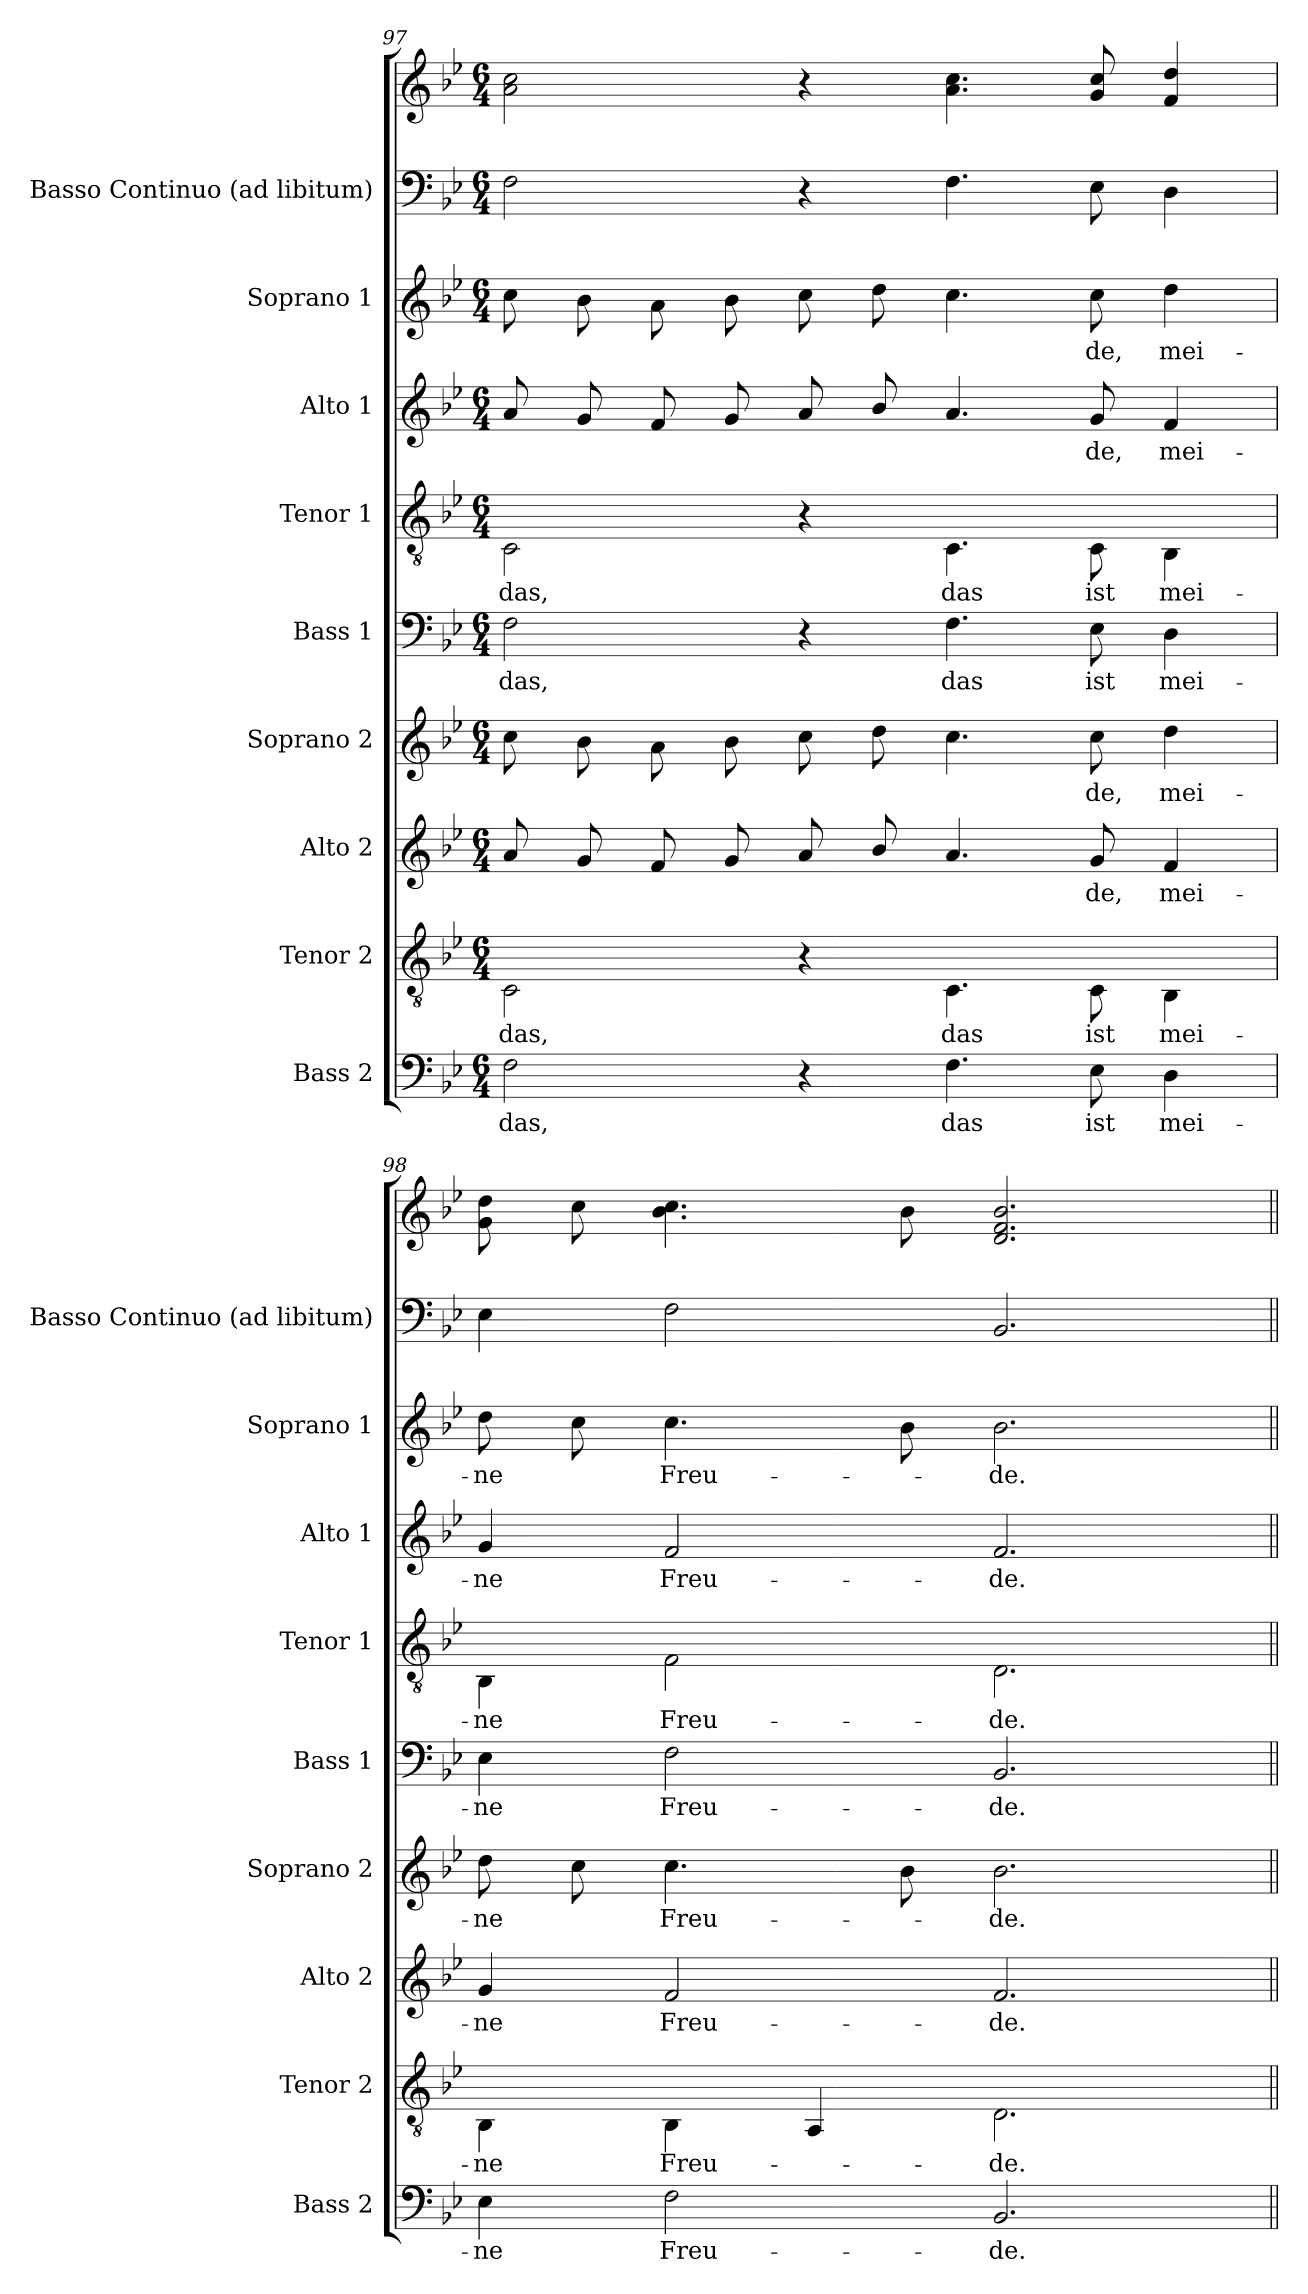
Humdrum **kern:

**kern	**text	**kern	**text	**kern	**text	**kern	**text	**kern	**text	**kern	**text	**kern	**text	**kern	**text	**kern	**kern
*part9	*part9	*part8	*part8	*part7	*part7	*part6	*part6	*part5	*part5	*part4	*part4	*part3	*part3	*part2	*part2	*part1	*part1
*staff10	*staff10	*staff9	*staff9	*staff8	*staff8	*staff7	*staff7	*staff6	*staff6	*staff5	*staff5	*staff4	*staff4	*staff3	*staff3	*staff2	*staff1
*I"Bass 2	*	*I"Tenor 2	*	*I"Alto 2	*	*I"Soprano 2	*	*I"Bass 1	*	*I"Tenor 1	*	*I"Alto 1	*	*I"Soprano 1	*	*I"Basso Continuo    (ad libitum)	*
*I'Bass 2	*	*I'Tenor 2	*	*I'Alto 2	*	*I'Soprano 2	*	*I'Bass 1	*	*I'Tenor 1	*	*I'Alto 1	*	*I'Soprano 1	*	*I'Basso Continuo    (ad libitum)	*
*clefF4	*	*clefGv2	*	*clefG2	*	*clefG2	*	*clefF4	*	*clefGv2	*	*clefG2	*	*clefG2	*	*clefF4	*clefG2
*k[b-e-]	*	*k[b-e-]	*	*k[b-e-]	*	*k[b-e-]	*	*k[b-e-]	*	*k[b-e-]	*	*k[b-e-]	*	*k[b-e-]	*	*k[b-e-]	*k[b-e-]
*B-:	*	*B-:	*	*B-:	*	*B-:	*	*B-:	*	*B-:	*	*B-:	*	*B-:	*	*B-:	*B-:
*M6/4	*	*M6/4	*	*M6/4	*	*M6/4	*	*M6/4	*	*M6/4	*	*M6/4	*	*M6/4	*	*M6/4	*M6/4
=97	=97	=97	=97	=97	=97	=97	=97	=97	=97	=97	=97	=97	=97	=97	=97	=97	=97
!	!LO:LY:b:color=#000000	!	!	!	!	!	!	!	!	!	!	!	!	!	!	!	!
!	!	!	!LO:LY:b:color=#000000	!	!	!	!	!	!	!	!	!	!	!	!	!	!
!	!	!	!	!	!	!	!	!	!LO:LY:b:color=#000000	!	!	!	!	!	!	!	!
!	!	!	!	!	!	!	!	!	!	!	!LO:LY:b:color=#000000	!	!	!	!	!	!
2Fi\	das,	2Ci\	das,	8ai/	.	8cci\	.	2Fi\	das,	2Ci\	das,	8ai/	.	8cci\	.	2Fi\	2ai\ 2cci
.	.	.	.	8gi/	.	8b-i\	.	.	.	.	.	8gi/	.	8b-i\	.	.	.
.	.	.	.	8fi/	.	8ai\	.	.	.	.	.	8fi/	.	8ai\	.	.	.
.	.	.	.	8gi/	.	8b-i\	.	.	.	.	.	8gi/	.	8b-i\	.	.	.
4r	.	4r	.	8ai/	.	8cci\	.	4r	.	4r	.	8ai/	.	8cci\	.	4r	4r
.	.	.	.	8b-i/	.	8ddi\	.	.	.	.	.	8b-i/	.	8ddi\	.	.	.
!	!LO:LY:b:color=#000000	!	!	!	!	!	!	!	!	!	!	!	!	!	!	!	!
!	!	!	!LO:LY:b:color=#000000	!	!	!	!	!	!	!	!	!	!	!	!	!	!
!	!	!	!	!	!	!	!	!	!LO:LY:b:color=#000000	!	!	!	!	!	!	!	!
!	!	!	!	!	!	!	!	!	!	!	!LO:LY:b:color=#000000	!	!	!	!	!	!
4.Fi\	das	4.Ci\	das	4.ai/	.	4.cci\	.	4.Fi\	das	4.Ci\	das	4.ai/	.	4.cci\	.	4.Fi\	4.ai\ 4.cci
!	!LO:LY:b:color=#000000	!	!	!	!	!	!	!	!	!	!	!	!	!	!	!	!
!	!	!	!LO:LY:b:color=#000000	!	!	!	!	!	!	!	!	!	!	!	!	!	!
!	!	!	!	!	!LO:LY:b:color=#000000	!	!	!	!	!	!	!	!	!	!	!	!
!	!	!	!	!	!	!	!LO:LY:b:color=#000000	!	!	!	!	!	!	!	!	!	!
!	!	!	!	!	!	!	!	!	!LO:LY:b:color=#000000	!	!	!	!	!	!	!	!
!	!	!	!	!	!	!	!	!	!	!	!LO:LY:b:color=#000000	!	!	!	!	!	!
!	!	!	!	!	!	!	!	!	!	!	!	!	!LO:LY:b:color=#000000	!	!	!	!
!	!	!	!	!	!	!	!	!	!	!	!	!	!	!	!LO:LY:b:color=#000000	!	!
8E-i\	ist	8Ci\	ist	8gi/	-de,	8cci\	-de,	8E-i\	ist	8Ci\	ist	8gi/	-de,	8cci\	-de,	8E-i\	8gi/ 8cci
!	!LO:LY:b:color=#000000	!	!	!	!	!	!	!	!	!	!	!	!	!	!	!	!
!	!	!	!LO:LY:b:color=#000000	!	!	!	!	!	!	!	!	!	!	!	!	!	!
!	!	!	!	!	!LO:LY:b:color=#000000	!	!	!	!	!	!	!	!	!	!	!	!
!	!	!	!	!	!	!	!LO:LY:b:color=#000000	!	!	!	!	!	!	!	!	!	!
!	!	!	!	!	!	!	!	!	!LO:LY:b:color=#000000	!	!	!	!	!	!	!	!
!	!	!	!	!	!	!	!	!	!	!	!LO:LY:b:color=#000000	!	!	!	!	!	!
!	!	!	!	!	!	!	!	!	!	!	!	!	!LO:LY:b:color=#000000	!	!	!	!
!	!	!	!	!	!	!	!	!	!	!	!	!	!	!	!LO:LY:b:color=#000000	!	!
4Di\	mei-	4BB-i\	mei-	4fi/	mei-	4ddi\	mei-	4Di\	mei-	4BB-i\	mei-	4fi/	mei-	4ddi\	mei-	4Di\	4fi/ 4ddi
=98	=98	=98	=98	=98	=98	=98	=98	=98	=98	=98	=98	=98	=98	=98	=98	=98	=98
!	!LO:LY:b:color=#000000	!	!	!	!	!	!	!	!	!	!	!	!	!	!	!	!
!	!	!	!LO:LY:b:color=#000000	!	!	!	!	!	!	!	!	!	!	!	!	!	!
!	!	!	!	!	!LO:LY:b:color=#000000	!	!	!	!	!	!	!	!	!	!	!	!
!	!	!	!	!	!	!	!LO:LY:b:color=#000000	!	!	!	!	!	!	!	!	!	!
!	!	!	!	!	!	!	!	!	!LO:LY:b:color=#000000	!	!	!	!	!	!	!	!
!	!	!	!	!	!	!	!	!	!	!	!LO:LY:b:color=#000000	!	!	!	!	!	!
!	!	!	!	!	!	!	!	!	!	!	!	!	!LO:LY:b:color=#000000	!	!	!	!
!	!	!	!	!	!	!	!	!	!	!	!	!	!	!	!LO:LY:b:color=#000000	!	!
4E-i\	-ne	4BB-i\	-ne	4gi/	-ne	8ddi\	-ne	4E-i\	-ne	4BB-i\	-ne	4gi/	-ne	8ddi\	-ne	4E-i\	8gi\ 8ddi
.	.	.	.	.	.	8cci\	.	.	.	.	.	.	.	8cci\	.	.	8cci\
!	!LO:LY:b:color=#000000	!	!	!	!	!	!	!	!	!	!	!	!	!	!	!	!
!	!	!	!LO:LY:b:color=#000000	!	!	!	!	!	!	!	!	!	!	!	!	!	!
!	!	!	!	!	!LO:LY:b:color=#000000	!	!	!	!	!	!	!	!	!	!	!	!
!	!	!	!	!	!	!	!LO:LY:b:color=#000000	!	!	!	!	!	!	!	!	!	!
!	!	!	!	!	!	!	!	!	!LO:LY:b:color=#000000	!	!	!	!	!	!	!	!
!	!	!	!	!	!	!	!	!	!	!	!LO:LY:b:color=#000000	!	!	!	!	!	!
!	!	!	!	!	!	!	!	!	!	!	!	!	!LO:LY:b:color=#000000	!	!	!	!
!	!	!	!	!	!	!	!	!	!	!	!	!	!	!	!LO:LY:b:color=#000000	!	!
2Fi\	Freu-	4BB-i\	Freu-	2fi/	Freu-	4.cci\	Freu-	2Fi\	Freu-	2Fi\	Freu-	2fi/	Freu-	4.cci\	Freu-	2Fi\	4.b-i\ 4.cci
.	.	4AAi/	.	.	.	.	.	.	.	.	.	.	.	.	.	.	.
.	.	.	.	.	.	8b-i\	.	.	.	.	.	.	.	8b-i\	.	.	8b-i\
!	!LO:LY:b:color=#000000	!	!	!	!	!	!	!	!	!	!	!	!	!	!	!	!
!	!	!	!LO:LY:b:color=#000000	!	!	!	!	!	!	!	!	!	!	!	!	!	!
!	!	!	!	!	!LO:LY:b:color=#000000	!	!	!	!	!	!	!	!	!	!	!	!
!	!	!	!	!	!	!	!LO:LY:b:color=#000000	!	!	!	!	!	!	!	!	!	!
!	!	!	!	!	!	!	!	!	!LO:LY:b:color=#000000	!	!	!	!	!	!	!	!
!	!	!	!	!	!	!	!	!	!	!	!LO:LY:b:color=#000000	!	!	!	!	!	!
!	!	!	!	!	!	!	!	!	!	!	!	!	!LO:LY:b:color=#000000	!	!	!	!
!	!	!	!	!	!	!	!	!	!	!	!	!	!	!	!LO:LY:b:color=#000000	!	!
2.BB-i/	-de.	2.Di\	-de.	2.fi/	-de.	2.b-i\	-de.	2.BB-i/	-de.	2.Di\	-de.	2.fi/	-de.-	2.b-i\	-de.	2.BB-i/	2.di/ 2.fi 2.b-i
=||	=||	=||	=||	=||	=||	=||	=||	=||	=||	=||	=||	=||	=||	=||	=||	=||	=||
*-	*-	*-	*-	*-	*-	*-	*-	*-	*-	*-	*-	*-	*-	*-	*-	*-	*-
